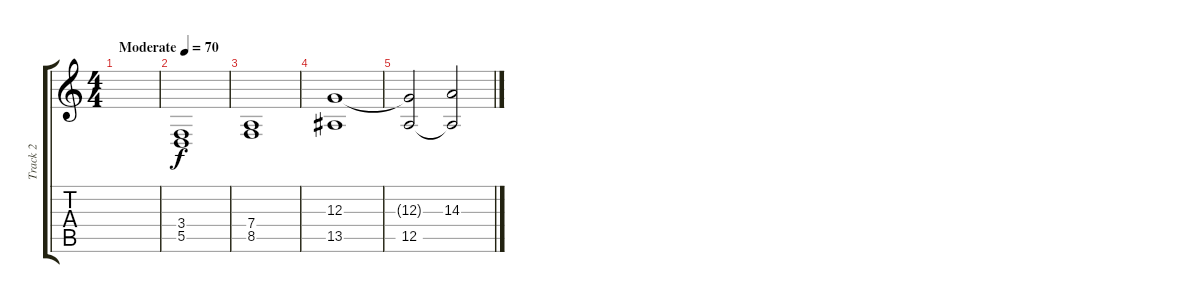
\track ("Track 2" "Track 2") {instrument pad2warm}
\staff {score tabs}
\tuning (E4 B3 G3 D3 A2 D2) {hide}
\ts (4 4)
\tempo (70 "Moderate")
\clef g2
\ks c
|
(3.4 5.5).1 |
(7.4 8.5).1 |
(12.3 13.5).1 |
(12.3{t} 12.5).2 (14.3 12.5{t}).2
